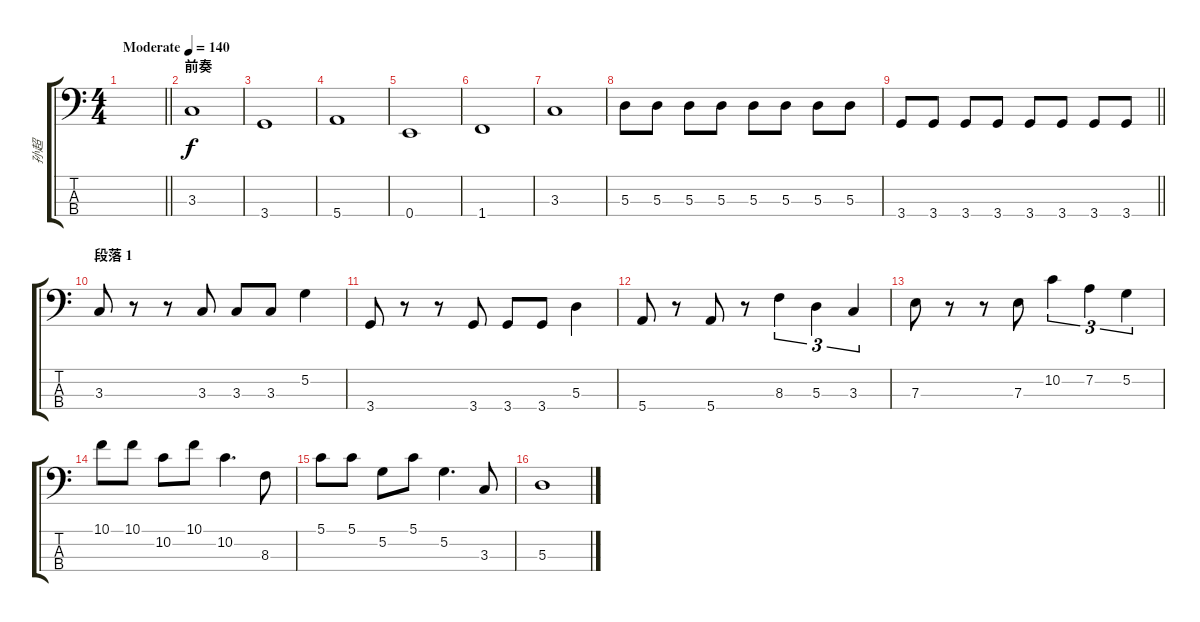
\track ("孙超" "孙超") {instrument electricbassfinger}
\staff {score tabs}
\tuning (G2 D2 A1 E1) {hide}
\ts (4 4)
\tempo (140 "Moderate")
\clef f4
\barLineRight lightlight
\ks c
|
\section ("" "前奏")
3.3.1 |
3.4.1 |
5.4.1 |
0.4.1 |
1.4.1 |
3.3.1 |
5.3.8 5.3.8 5.3.8 5.3.8 5.3.8 5.3.8 5.3.8 5.3.8 |
\barLineRight lightlight
3.4.8 3.4.8 3.4.8 3.4.8 3.4.8 3.4.8 3.4.8 3.4.8 |
\section ("" "段落 1")
3.3.8 r.8 r.8 3.3.8 3.3.8 3.3.8 5.2.4 |
3.4.8 r.8 r.8 3.4.8 3.4.8 3.4.8 5.3.4 |
5.4.8 r.8 5.4.8 r.8 8.3.4{tu (3 2)} 5.3.4{tu (3 2)} 3.3.4{tu (3 2)} |
7.3.8 r.8 r.8 7.3.8 10.2.4{tu (3 2)} 7.2.4{tu (3 2)} 5.2.4{tu (3 2)} |
10.1.8 10.1.8 10.2.8 10.1.8 10.2.4{d} 8.3.8 |
5.1.8 5.1.8 5.2.8 5.1.8 5.2.4{d} 3.3.8 |
5.3.1
